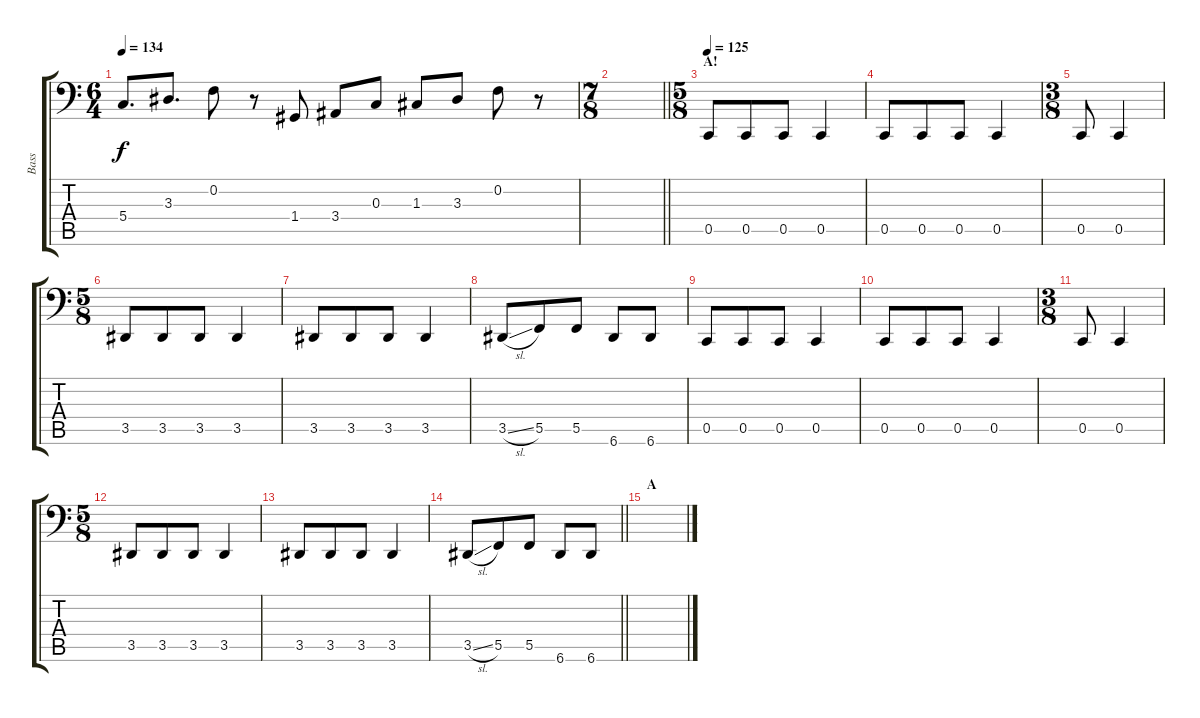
\track ("Bass" "Bass") {instrument electricbasspick}
\staff {score tabs}
\tuning (Bb2 F2 C2 G1 C1 A0) {hide}
\ts (6 4)
\tempo 134
\clef f4
\ks c
5.4.8{d dy f} 3.3.8{d} 0.2.8 r.8 1.4.8 3.4.8 0.3.8 1.3.8 3.3.8 0.2.8 r.8 |
\ts (7 8)
\barLineRight lightlight
|
\ts (5 8)
\section ("" "A!")
\tempo 125
0.5.8 0.5.8 0.5.8 0.5.4 |
0.5.8 0.5.8 0.5.8 0.5.4 |
\ts (3 8)
0.5.8 0.5.4 |
\ts (5 8)
3.5.8 3.5.8 3.5.8 3.5.4 |
3.5.8 3.5.8 3.5.8 3.5.4 |
3.5{sl}.8 5.5.8 5.5.8 6.6.8 6.6.8 |
0.5.8 0.5.8 0.5.8 0.5.4 |
0.5.8 0.5.8 0.5.8 0.5.4 |
\ts (3 8)
0.5.8 0.5.4 |
\ts (5 8)
3.5.8 3.5.8 3.5.8 3.5.4 |
3.5.8 3.5.8 3.5.8 3.5.4 |
\barLineRight lightlight
3.5{sl}.8 5.5.8 5.5.8 6.6.8 6.6.8 |
\section ("" "A")
